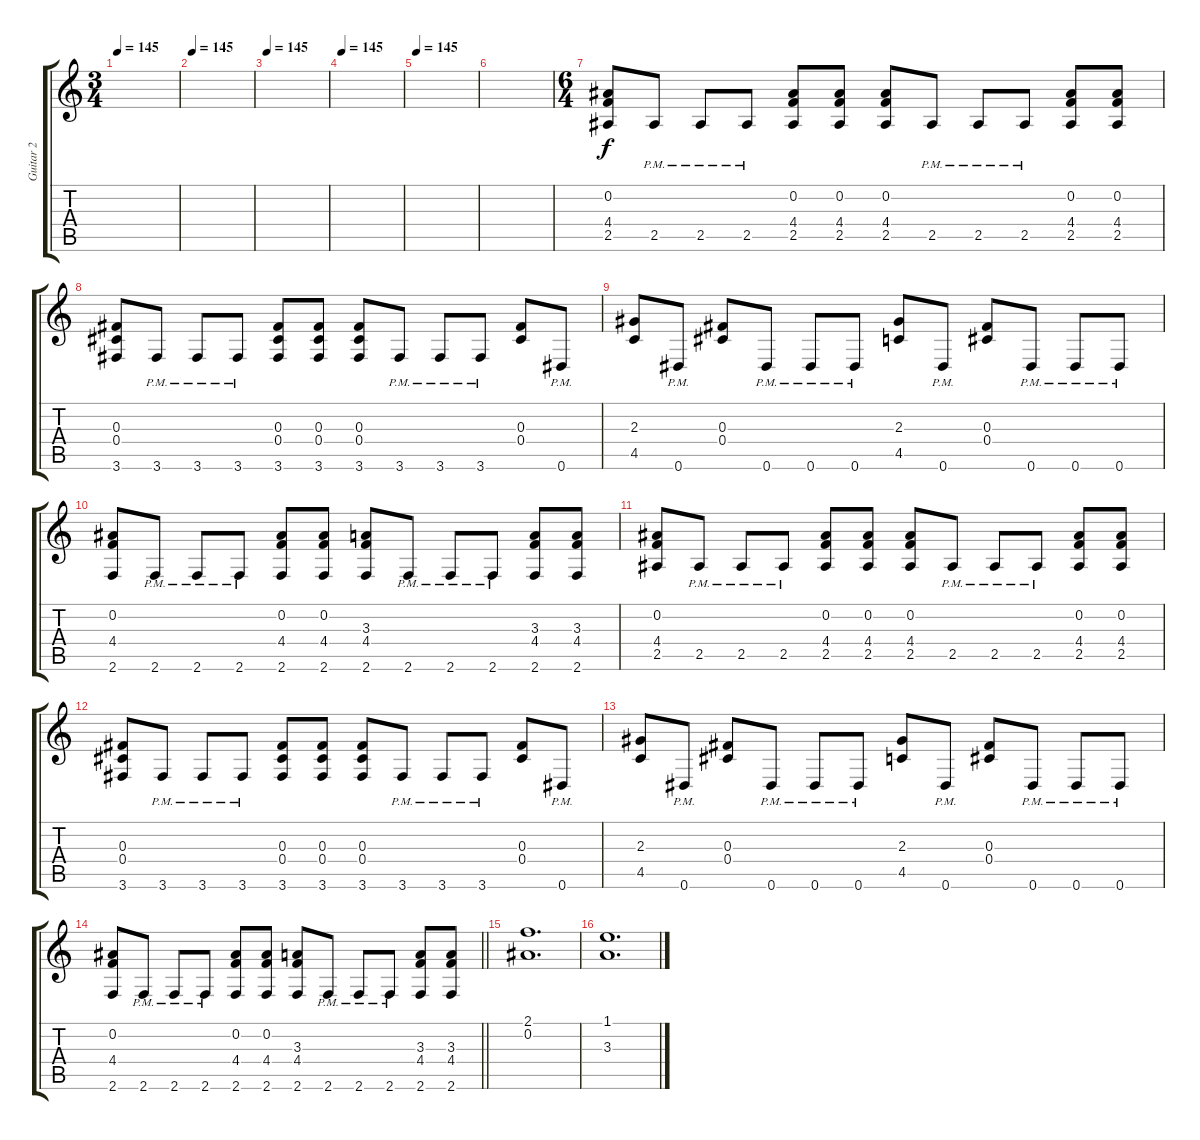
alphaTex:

\track ("Guitar 2" "Guitar 2") {instrument distortionguitar}
\staff {score tabs}
\tuning (Eb4 Bb3 Gb3 Db3 Ab2 Eb2) {hide}
\ts (3 4)
\tempo 145
\clef g2
\ks c
|
\tempo 145
|
\tempo 145
|
\tempo 145
|
\tempo 145
|
|
\ts (6 4)
(0.2 4.4 2.5).8{instrument distortionguitar} 2.5{pm}.8 2.5{pm}.8 2.5{pm}.8 (0.2 4.4 2.5).8 (0.2 4.4 2.5).8 (0.2 4.4 2.5).8 2.5{pm}.8 2.5{pm}.8 2.5{pm}.8 (0.2 4.4 2.5).8 (0.2 4.4 2.5).8 |
(0.3 0.4 3.6).8 3.6{pm}.8 3.6{pm}.8 3.6{pm}.8 (0.3 0.4 3.6).8 (0.3 0.4 3.6).8 (0.3 0.4 3.6).8 3.6{pm}.8 3.6{pm}.8 3.6{pm}.8 (0.3 0.4).8 0.6{pm}.8 |
(2.3 4.5).8 0.6{pm}.8 (0.3 0.4).8 0.6{pm}.8 0.6{pm}.8 0.6{pm}.8 (2.3 4.5).8 0.6{pm}.8 (0.3 0.4).8 0.6{pm}.8 0.6{pm}.8 0.6{pm}.8 |
(0.2 4.4 2.6).8 2.6{pm}.8 2.6{pm}.8 2.6{pm}.8 (0.2 4.4 2.6).8 (0.2 4.4 2.6).8 (3.3 4.4 2.6).8 2.6{pm}.8 2.6{pm}.8 2.6{pm}.8 (3.3 4.4 2.6).8 (3.3 4.4 2.6).8 |
(0.2 4.4 2.5).8 2.5{pm}.8 2.5{pm}.8 2.5{pm}.8 (0.2 4.4 2.5).8 (0.2 4.4 2.5).8 (0.2 4.4 2.5).8 2.5{pm}.8 2.5{pm}.8 2.5{pm}.8 (0.2 4.4 2.5).8 (0.2 4.4 2.5).8 |
(0.3 0.4 3.6).8 3.6{pm}.8 3.6{pm}.8 3.6{pm}.8 (0.3 0.4 3.6).8 (0.3 0.4 3.6).8 (0.3 0.4 3.6).8 3.6{pm}.8 3.6{pm}.8 3.6{pm}.8 (0.3 0.4).8 0.6{pm}.8 |
(2.3 4.5).8 0.6{pm}.8 (0.3 0.4).8 0.6{pm}.8 0.6{pm}.8 0.6{pm}.8 (2.3 4.5).8 0.6{pm}.8 (0.3 0.4).8 0.6{pm}.8 0.6{pm}.8 0.6{pm}.8 |
\barLineRight lightlight
(0.2 4.4 2.6).8 2.6{pm}.8 2.6{pm}.8 2.6{pm}.8 (0.2 4.4 2.6).8 (0.2 4.4 2.6).8 (3.3 4.4 2.6).8 2.6{pm}.8 2.6{pm}.8 2.6{pm}.8 (3.3 4.4 2.6).8 (3.3 4.4 2.6).8 |
(2.1 0.2).1{d} |
(1.1 3.3).1{d}
